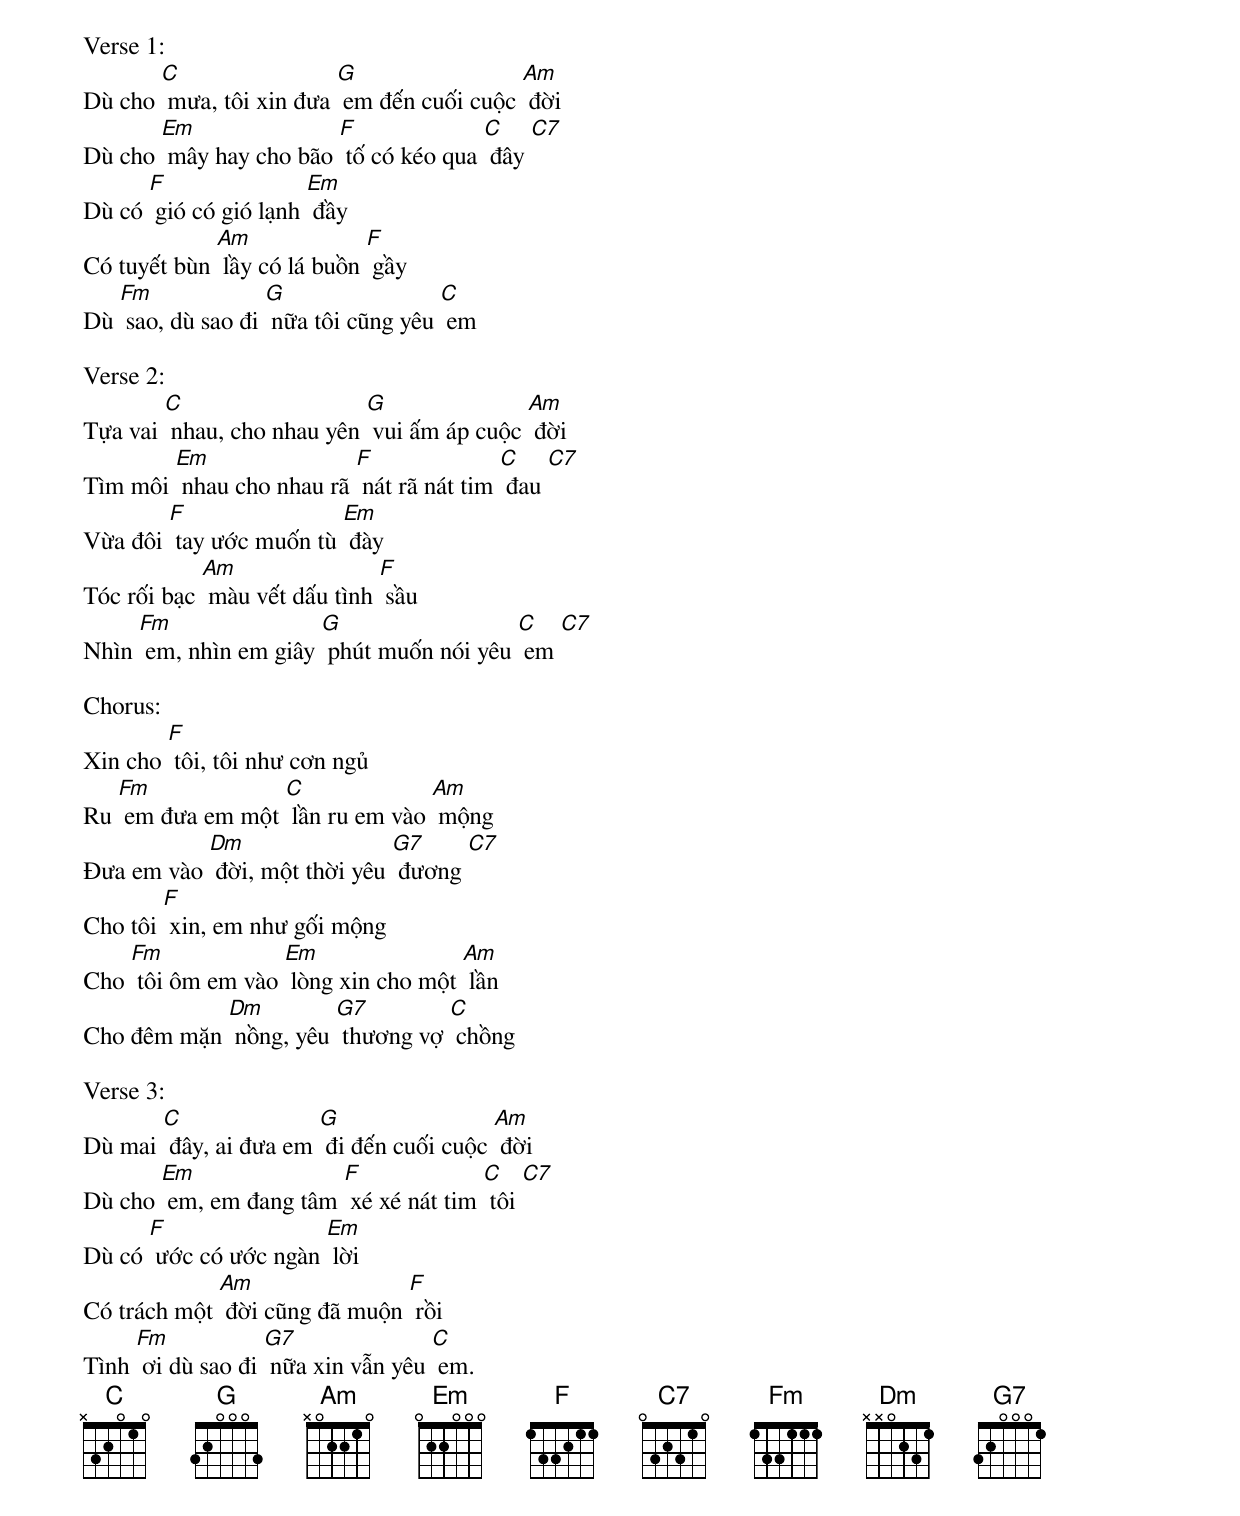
Verse 1:
Dù cho [C] mưa, tôi xin đưa [G] em đến cuối cuộc [Am] đời
Dù cho [Em] mây hay cho bão [F] tố có kéo qua [C] đây [C7]
Dù có [F] gió có gió lạnh [Em] đầy
Có tuyết bùn [Am] lầy có lá buồn [F] gầy
Dù [Fm] sao, dù sao đi [G] nữa tôi cũng yêu [C] em

Verse 2:
Tựa vai [C] nhau, cho nhau yên [G] vui ấm áp cuộc [Am] đời
Tìm môi [Em] nhau cho nhau rã [F] nát rã nát tim [C] đau [C7]
Vừa đôi [F] tay ước muốn tù [Em] đày
Tóc rối bạc [Am] màu vết dấu tình [F] sầu
Nhìn [Fm] em, nhìn em giây [G] phút muốn nói yêu [C] em [C7]

Chorus:
Xin cho [F] tôi, tôi như cơn ngủ
Ru [Fm] em đưa em một [C] lần ru em vào [Am] mộng
Đưa em vào [Dm] đời, một thời yêu [G7] đương [C7]
Cho tôi [F] xin, em như gối mộng
Cho [Fm] tôi ôm em vào [Em] lòng xin cho một [Am] lần
Cho đêm mặn [Dm] nồng, yêu [G7] thương vợ [C] chồng

Verse 3:
Dù mai [C] đây, ai đưa em [G] đi đến cuối cuộc [Am] đời
Dù cho [Em] em, em đang tâm [F] xé xé nát tim [C] tôi [C7]
Dù có [F] ước có ước ngàn [Em] lời
Có trách một [Am] đời cũng đã muộn [F] rồi
Tình [Fm] ơi dù sao đi [G7] nữa xin vẫn yêu [C] em.
